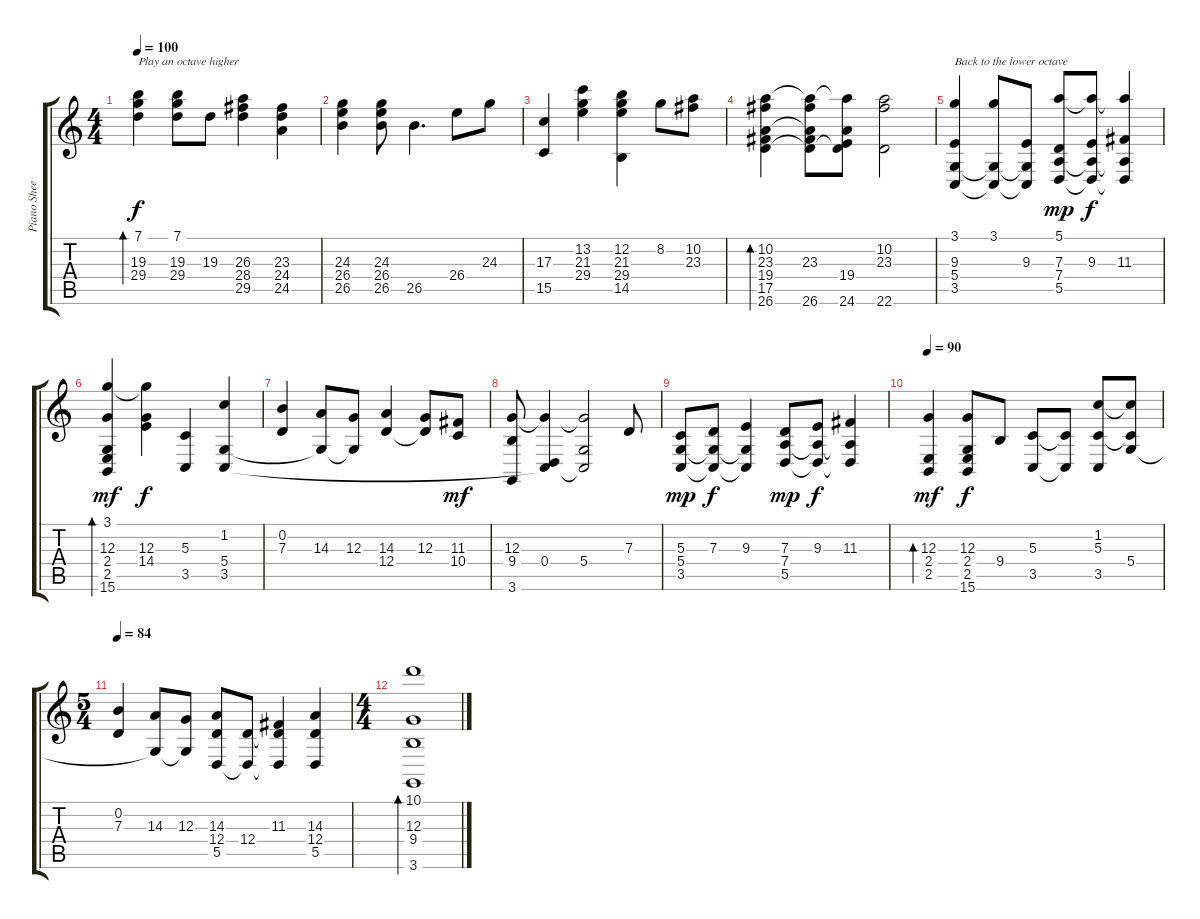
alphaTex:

\track ("Piano Sheet Music" "Piano Shee") {instrument acousticgrandpiano}
\staff {score tabs}
\tuning (E5 B4 G3 D3 A2 E2) {hide}
\ts (4 4)
\tempo 100
\clef g2
\ks c
(7.1 19.3 29.4).4{bd 240 txt "Play an octave higher" dy f} (7.1 19.3 29.4).8 19.3.8 (26.3 28.4 29.5).4 (23.3 24.4 24.5).4 |
(24.3 26.4 26.5).4 (24.3 26.4 26.5).8 26.5.4{d} 26.4.8 24.3.8 |
(17.3 15.5).4 (13.2 21.3 29.4).4 (12.2 21.3 29.4 14.5).4 8.2.8 (10.2 23.3).8 |
(10.2 23.3 19.4 17.5 26.6).4{bd 120} (10.2{t} 23.3 19.4{t} 17.5{t} 26.6).8 (10.2{t} 19.4 17.5{t} 24.6).8 (10.2 23.3 22.6).2 |
(3.1 9.3 5.4 3.5).4{txt "Back to the lower octave"} (3.1 5.4{t} 3.5{t}).8 (9.3 5.4{t} 3.5{t}).8 (5.1 7.3 7.4 5.5).8{dy mp} (5.1{t} 9.3 7.4{t} 5.5{t}).8{dy f} (5.1{t} 11.3 7.4{t} 5.5{t}).4 |
(3.1 12.3 2.4 2.5 15.6).4{bd 120 dy mf} (3.1{t} 12.3 14.4).4{dy f} (5.3 3.5).4 (1.2 5.4 3.5).4 |
(0.2 7.3).4 (14.3 5.4{t}).8 (12.3 5.4{t}).8 (14.3 12.4).4 (12.3 12.4{t}).8 (11.3 10.4).8{dy mf} |
(12.3 9.4 3.6).8 (12.3{t} 0.4 3.5{t}).4 (12.3{t} 5.4 3.5{t}).2 7.3.8 |
(5.3 5.4 3.5).8{dy mp} (7.3 5.4{t} 3.5{t}).8{dy f} (9.3 5.4{t} 3.5{t}).4 (7.3 7.4 5.5).8{dy mp} (9.3 7.4{t} 5.5{t}).8{dy f} (11.3 7.4{t} 5.5{t}).4 |
\tempo 90
(12.3 2.4 2.5).4{bd 120 dy mf} (12.3 2.4 2.5 15.6).8{dy f} 9.4.8 (5.3 3.5).8 (5.3{t} 3.5{t}).8 (1.2 5.3 3.5).8 (1.2{t} 5.3{t} 5.4).8 |
\ts (5 4)
\tempo 84
(0.2 7.3).4 (14.3 5.4{t}).8 (12.3 5.4{t}).8 (14.3 12.4 5.5).8 (12.4 5.5{t}).8 (11.3 12.4{t} 5.5{t}).4 (14.3 12.4 5.5).4 |
\ts (4 4)
(10.1 12.3 9.4 3.6).1{bd 480}
